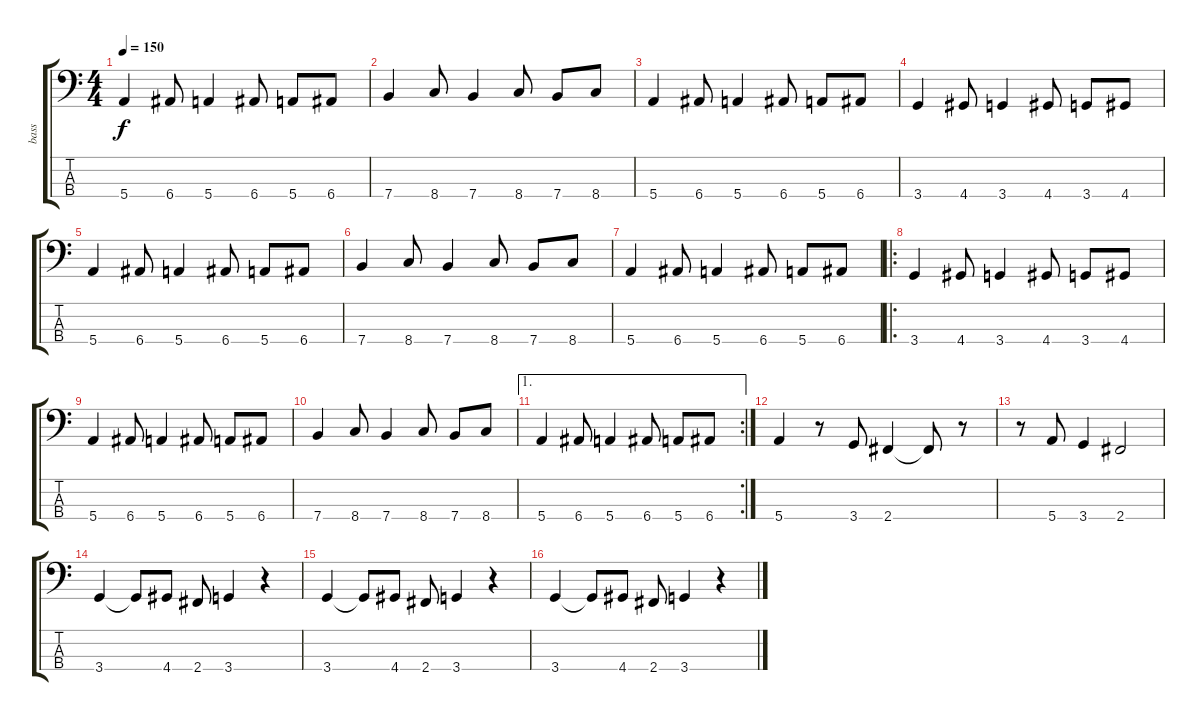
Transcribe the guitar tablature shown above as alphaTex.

\track ("bass" "bass") {instrument electricbasspick}
\staff {score tabs}
\tuning (G2 D2 A1 E1) {hide}
\ts (4 4)
\tempo 150
\clef f4
\ks c
5.4.4{dy f} 6.4.8 5.4.4 6.4.8 5.4.8 6.4.8 |
7.4.4 8.4.8 7.4.4 8.4.8 7.4.8 8.4.8 |
5.4.4 6.4.8 5.4.4 6.4.8 5.4.8 6.4.8 |
3.4.4 4.4.8 3.4.4 4.4.8 3.4.8 4.4.8 |
5.4.4 6.4.8 5.4.4 6.4.8 5.4.8 6.4.8 |
7.4.4 8.4.8 7.4.4 8.4.8 7.4.8 8.4.8 |
5.4.4 6.4.8 5.4.4 6.4.8 5.4.8 6.4.8 |
\ro
3.4.4 4.4.8 3.4.4 4.4.8 3.4.8 4.4.8 |
5.4.4 6.4.8 5.4.4 6.4.8 5.4.8 6.4.8 |
7.4.4 8.4.8 7.4.4 8.4.8 7.4.8 8.4.8 |
\ae 1
\rc 2
5.4.4 6.4.8 5.4.4 6.4.8 5.4.8 6.4.8 |
5.4.4 r.8 3.4.8 2.4.4 2.4{t}.8 r.8 |
r.8 5.4.8 3.4.4 2.4.2 |
3.4.4 3.4{t}.8 4.4.8 2.4.8 3.4.4 r.4 |
3.4.4 3.4{t}.8 4.4.8 2.4.8 3.4.4 r.4 |
3.4.4 3.4{t}.8 4.4.8 2.4.8 3.4.4 r.4
